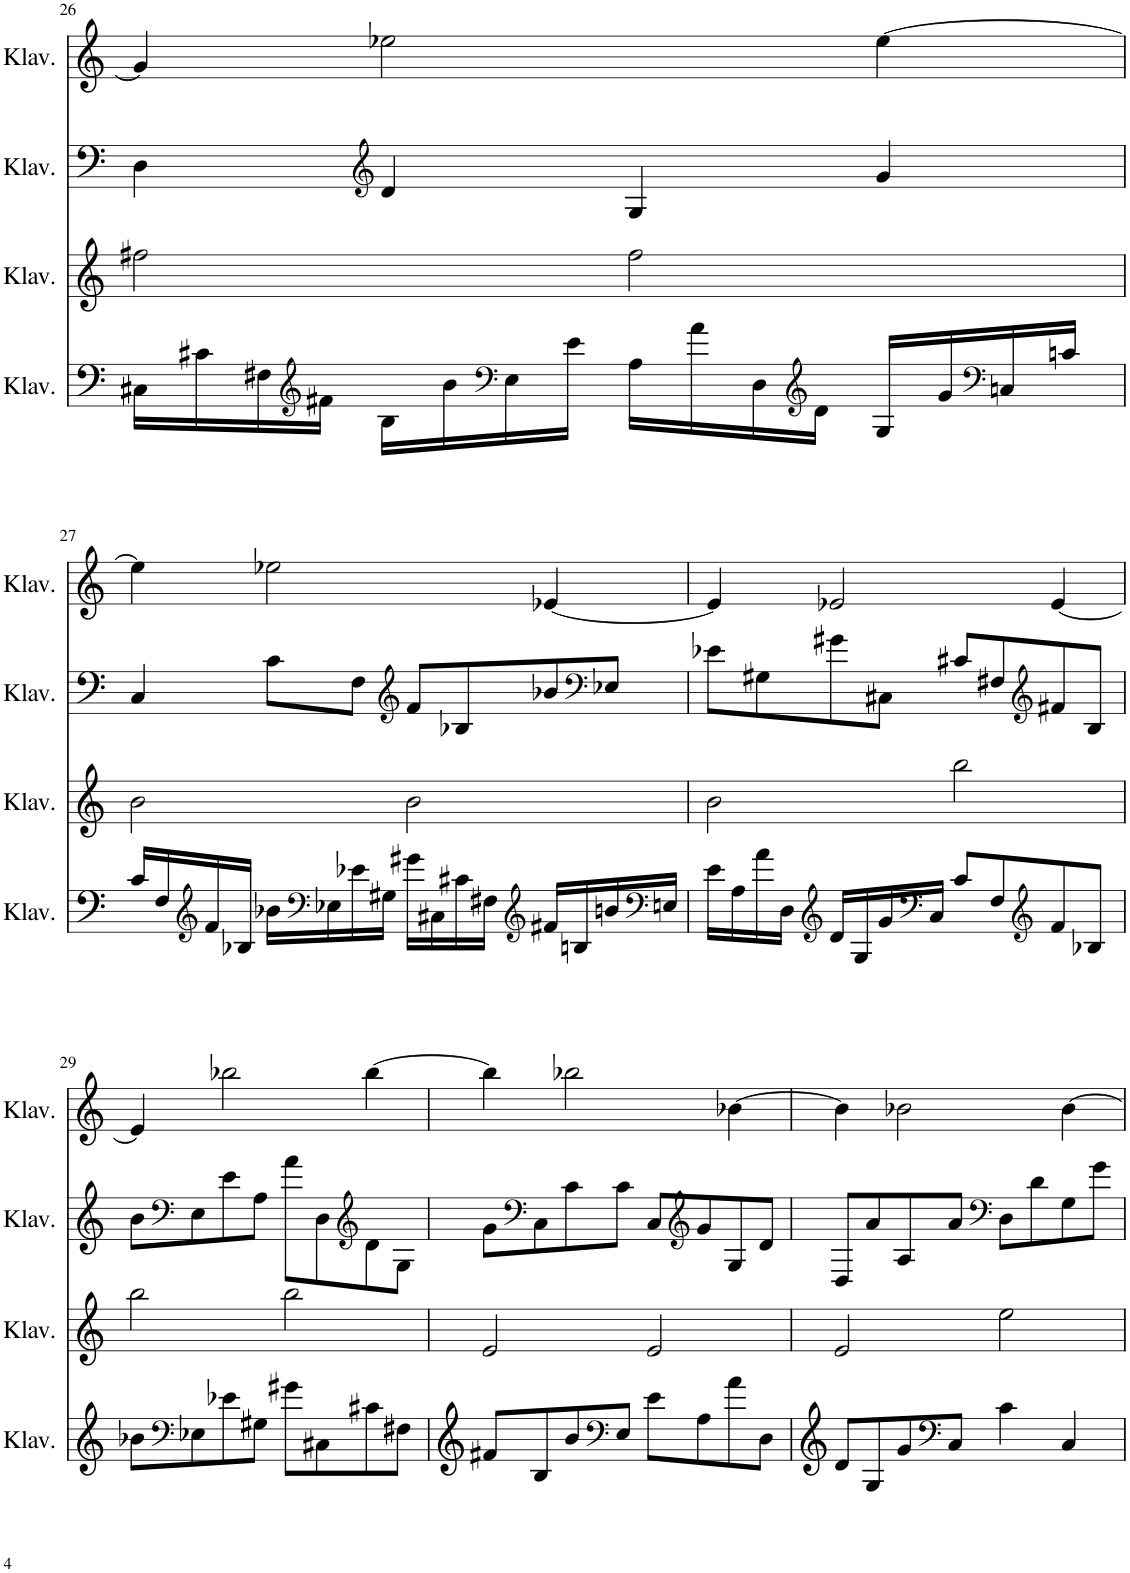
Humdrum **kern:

**kern	**kern	**kern	**kern
*part4	*part3	*part2	*part1
*staff4	*staff3	*staff2	*staff1
*I"Klavier	*I"Klavier	*I"Klavier	*I"Klavier
*I'Klav.	*I'Klav.	*I'Klav.	*I'Klav.
!!LO:PB:g=z
*clefF4	*clefG2	*clefG2	*clefG2
*k[]	*k[]	*k[]	*k[]
*M4/4	*M4/4	*M4/4	*M4/4
=26	=26	=26	=26
16C#X\LL	2ff#X\	4D\	4g#/]
16c#X\	.	.	.
16F#X\	.	.	.
*clefG2	*	*	*
16f#X\JJ	.	.	.
*	*	*clefG2	*
16B\LL	.	4d/	2ee-X\
16b\	.	.	.
*clefF4	*	*	*
16E\	.	.	.
16e\JJ	.	.	.
16A\LL	2ff#\	4G/	.
16a\	.	.	.
16D\	.	.	.
*clefG2	*	*	*
16d\JJ	.	.	.
16G/LL	.	4g/	[4ee-\
16g/	.	.	.
*clefF4	*	*	*
16Cn/	.	.	.
16cn/JJ	.	.	.
!!LO:LB:g=z
=27	=27	=27	=27
16c/LL	2b\	4C/	4ee-\]
16F/	.	.	.
*clefG2	*	*	*
16f/	.	.	.
16B-X/JJ	.	.	.
16b-X\LL	.	8c\L	2ee-X\
*clefF4	*	*	*
16E-X\	.	.	.
16e-X\	.	8F\J	.
16G#X\JJ	.	.	.
*	*	*clefG2	*
16g#X\LL	2b\	8f/L	.
16C#X\	.	.	.
16c#X\	.	8B-X/	.
16F#X\JJ	.	.	.
*clefG2	*	*	*
16f#X/LL	.	8b-X/	[4e-X/
16Bn/	.	.	.
*	*	*clefF4	*
16bn/	.	8E-X/J	.
*clefF4	*	*	*
16En/JJ	.	.	.
=28	=28	=28	=28
16e\LL	2b\	8e-X\L	4e-/]
16A\	.	.	.
16a\	.	8G#X\	.
16D\JJ	.	.	.
*clefG2	*	*	*
16d/LL	.	8g#X\	2e-X/
16G/	.	.	.
16g/	.	8C#X\J	.
*clefF4	*	*	*
16C/JJ	.	.	.
8c/L	2bb\	8c#X/L	.
8F/	.	8F#X/	.
*clefG2	*	*clefG2	*
8f/	.	8f#X/	[4e-/
8B-X/J	.	8B/J	.
!!LO:LB:g=z
=29	=29	=29	=29
8b-X\L	2bb\	8b\L	4e-/]
*clefF4	*	*clefF4	*
8E-X\	.	8E\	.
8e-X\	.	8e\	2bb-X\
8G#X\J	.	8A\J	.
8g#X\L	2bb\	8a\L	.
8C#X\	.	8D\	.
*	*	*clefG2	*
8c#X\	.	8d\	[4bb-\
8F#X\J	.	8G\J	.
=30	=30	=30	=30
8f#X/L	2e/	8g\L	4bb-\]
*	*	*clefF4	*
8B/	.	8C\	.
8b/	.	8c\	2bb-X\
*clefF4	*	*	*
8E/J	.	8c\J	.
8e\L	2e/	8C/L	.
*	*	*clefG2	*
8A\	.	8g/	.
8a\	.	8G/	[4b-X\
8D\J	.	8d/J	.
=31	=31	=31	=31
8d/L	2e/	8D/L	4b-\]
8G/	.	8a/	.
8g/	.	8A/	2b-X\
*clefF4	*	*	*
8C/J	.	8a/J	.
*	*	*clefF4	*
4c\	2ee\	8D\L	.
.	.	8d\	.
4C/	.	8G\	[4b-\
.	.	8g\J	.
=	=	=	=
*-	*-	*-	*-
